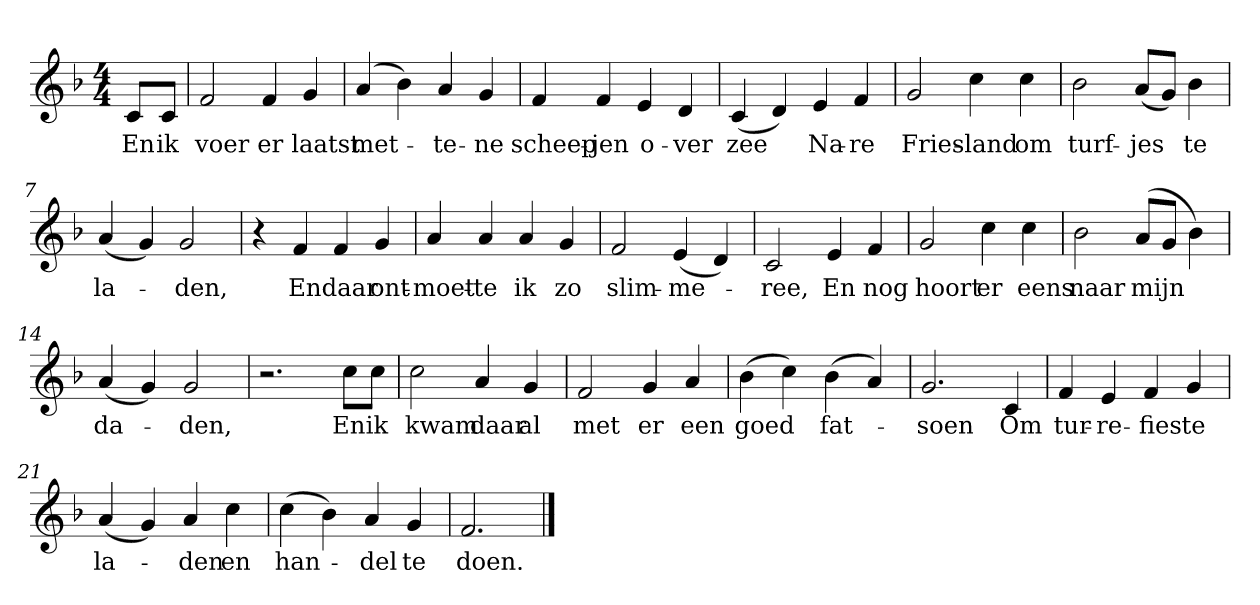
**kern	**text
*part1	*part1
*staff1	*staff1
*clefG2	*
*k[b-]	*
*F:	*
*M4/4	*
*MM120	*
=	=
8c/L	En
8c/J	ik
=1	=1
2f	voer
4f	er
4g	laatst
=2	=2
(4a	met-
4b-)	.
4a	-te-
4g	-ne
=3	=3
4f	scheep-
4f	-jen
4e	o-
4d	-ver
=4	=4
(4c	zee
4d)	.
4e	Na-
4f	-re
=5	=5
2g	Fries-
4cc	-land
4cc	om
=6	=6
2b-	turf-
(8a/L	-jes
8g/J)	.
4b-	te
=7	=7
(4a	la-
4g)	.
2g	-den,
=8	=8
4r	.
4f	En
4f	daar
4g	ont-
=9	=9
4a	-moet-
4a	-te
4a	ik
4g	zo
=10	=10
2f	slim-
(4e	-me-
4d)	.
=11	=11
2c	-ree,
4e	En
4f	nog
=12	=12
2g	hoort
4cc	er
4cc	eens
=13	=13
2b-	naar
(8a/L	mijn
8g/J	.
4b-)	.
=14	=14
(4a	da-
4g)	.
2g	-den,
=15	=15
2.r	.
8cc\L	En
8cc\J	ik
=16	=16
2cc	kwam
4a	daar
4g	al
=17	=17
2f	met
4g	er
4a	een
=18	=18
(4b-	goed
4cc)	.
(4b-	fat-
4a)	.
=19	=19
2.g	-soen
4c	Om
=20	=20
4f	tur-
4e	-re-
4f	-fies
4g	te
=21	=21
(4a	la-
4g)	.
4a	-den
4cc	en
=22	=22
(4cc	han-
4b-)	.
4a	-del
4g	te
=23	=23
2.f	doen.
==	==
*-	*-
